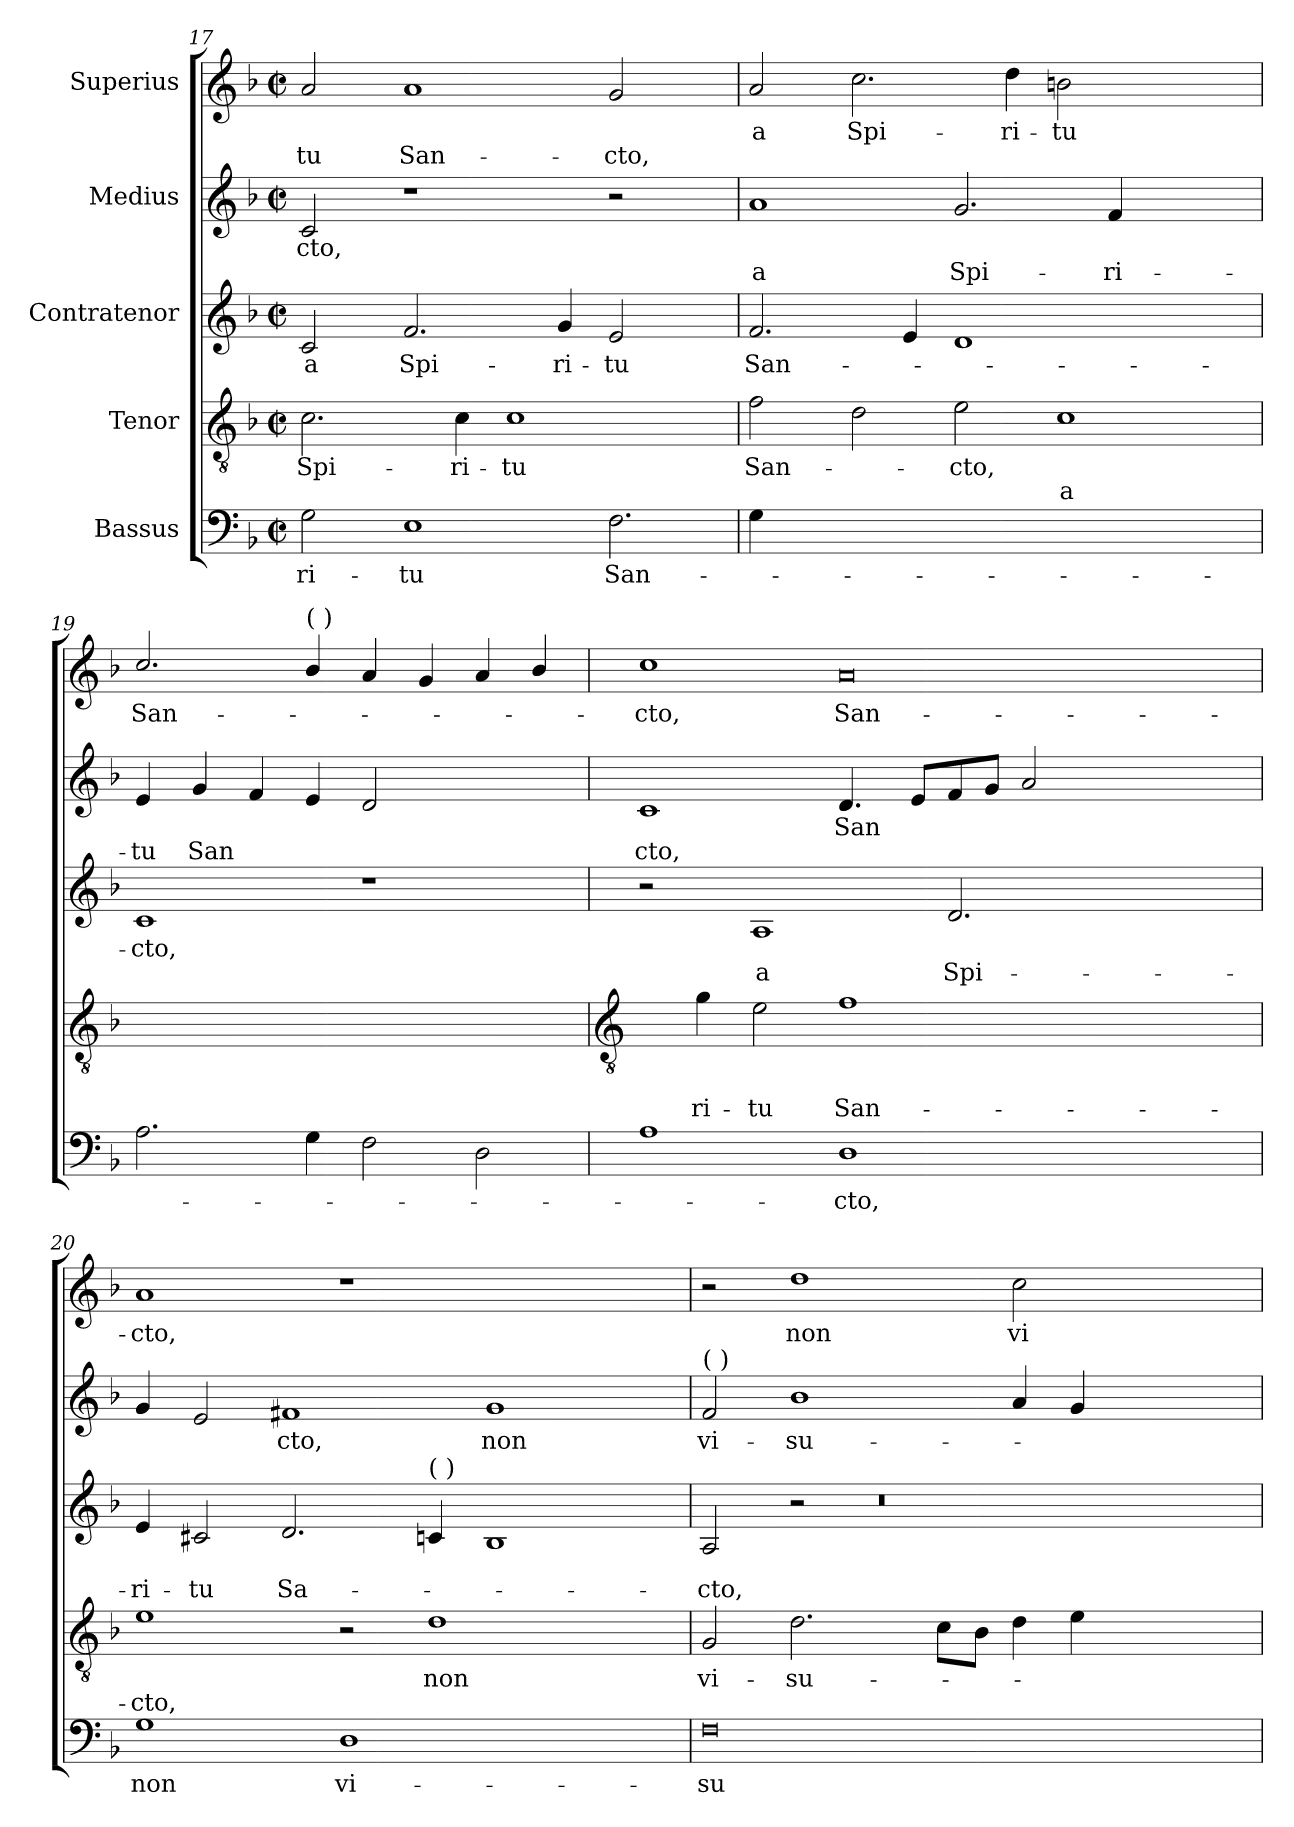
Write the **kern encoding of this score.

**kern	**text	**kern	**text	**text	**kern	**text	**text	**kern	**text	**text	**kern	**text	**text
*part5	*part5	*part4	*part4	*part4	*part3	*part3	*part3	*part2	*part2	*part2	*part1	*part1	*part1
*staff5	*staff5	*staff4	*staff4	*staff4	*staff3	*staff3	*staff3	*staff2	*staff2	*staff2	*staff1	*staff1	*staff1
*I"Bassus	*	*I"Tenor	*	*	*I"Contratenor	*	*	*I"Medius	*	*	*I"Superius	*	*
*clefF4	*	*clefGv2	*	*	*clefG2	*	*	*clefG2	*	*	*clefG2	*	*
*k[b-]	*	*k[b-]	*	*	*k[b-]	*	*	*k[b-]	*	*	*k[b-]	*	*
*F:	*	*F:	*	*	*F:	*	*	*F:	*	*	*F:	*	*
*M4/2	*	*M4/2	*	*	*M4/2	*	*	*M4/2	*	*	*M4/2	*	*
*met(c|)	*	*met(c|)	*	*	*met(c|)	*	*	*met(c|)	*	*	*met(c|)	*	*
=17	=17	=17	=17	=17	=17	=17	=17	=17	=17	=17	=17	=17	=17
!	!LO:LY:b	!	!LO:LY:b	!	!	!LO:LY:b	!	!	!LO:LY:b	!	!	!	!LO:LY:b
*	*	*	*	*	*	*	*	*	*	*	*^	*	*
2G	-ri-	2.c	Spi-	.	2c	a	.	2c	-cto,	.	2a	4ryy	.	-tu
.	.	.	.	.	.	.	.	.	.	.	.	0ryy	.	.
!	!LO:LY:b	!	!	!	!	!LO:LY:b	!	!	!	!	!	!	!	!LO:LY:b
1E	-tu	.	.	.	2.f	Spi-	.	1r	.	.	1a	.	.	San-
!	!	!	!LO:LY:b	!	!	!	!	!	!	!	!	!	!	!
.	.	4c	-ri-	.	.	.	.	.	.	.	.	.	.	.
!	!	!	!LO:LY:b	!	!	!	!	!	!	!	!	!	!	!
.	.	1c	-tu	.	.	.	.	.	.	.	.	.	.	.
!	!	!	!	!	!	!LO:LY:b	!	!	!	!	!	!	!	!
.	.	.	.	.	4g	-ri-	.	.	.	.	.	.	.	.
!	!LO:LY:b	!	!	!	!	!LO:LY:b	!	!	!	!	!	!	!	!LO:LY:b
2.F	San-	.	.	.	2e	-tu	.	2r	.	.	2g	.	.	-cto,
.	.	4ryy	.	.	4ryy	.	.	4ryy	.	.	4ryy	.	.	.
=18	=18	=18	=18	=18	=18	=18	=18	=18	=18	=18	=18	=18	=18	=18
!	!	!	!LO:LY:b	!	!	!LO:LY:b	!	!	!	!LO:LY:b	!	!	!LO:LY:b	!
4G	.	2f	San-	.	2.f	San-	.	1a	.	a	2a	2ryy	a	.
0ryy	.	.	.	.	.	.	.	.	.	.	.	.	.	.
!	!	!	!	!	!	!	!	!	!	!	!	!	!LO:LY:b	!
.	.	2d	.	.	.	.	.	.	.	.	2.cc	0ryy	Spi-	.
.	.	.	.	.	4e	.	.	.	.	.	.	.	.	.
!	!	!	!LO:LY:b	!	!	!	!	!	!	!LO:LY:b	!	!	!	!
.	.	2e	-cto,	.	1d	.	.	2.g	.	Spi-	.	.	.	.
!	!	!	!	!	!	!	!	!	!	!	!	!	!LO:LY:b	!
.	.	.	.	.	.	.	.	.	.	.	4dd	.	-ri-	.
!	!	!	!	!LO:LY:b	!	!	!	!	!	!	!	!	!LO:LY:b	!
.	.	1c	.	a	.	.	.	.	.	.	2bn	.	-tu	.
!	!	!	!	!	!	!	!	!	!	!LO:LY:b	!	!	!	!
.	.	.	.	.	.	.	.	4f	.	-ri-	.	.	.	.
.	.	.	.	.	2ryy	.	.	2ryy	.	.	2ryy	.	.	.
4ryy	.	.	.	.	.	.	.	.	.	.	.	.	.	.
!!LO:LB:g=z	!!
=19	=19	=19	=19	=19	=19	=19	=19	=19	=19	=19	=19	=19	=19	=19
!	!	!	!	!LO:LY:b	!	!LO:LY:b	!	!	!	!LO:LY:b	!	!	!LO:LY:b	!
2.A	.	[2fyy	.	Spi-	1c	-cto,	.	4e	.	-tu	2.cc	0ryy	San-	.
!	!	!	!	!	!	!	!	!	!	!LO:LY:b	!	!	!	!
.	.	.	.	.	.	.	.	4g	.	San	.	.	.	.
.	.	1.ryy	.	.	.	.	.	4f	.	.	.	.	.	.
!	!	!	!	!	!	!	!	!	!	!	!LO:TX:a:t=(  )	!	!	!
4G	.	.	.	.	.	.	.	4e	.	.	4b-	.	.	.
2F	.	.	.	.	1r	.	.	2d	.	.	4a	.	.	.
.	.	.	.	.	.	.	.	.	.	.	4g	.	.	.
2D	.	.	.	.	.	.	.	2ryy	.	.	4a	.	.	.
.	.	.	.	.	.	.	.	.	.	.	4b-	.	.	.
!!LO:LB:g=z	!!
=20	=20	=20	=20	=20	=20	=20	=20	=20	=20	=20	=20	=20	=20	=20
*	*	*clefGv2	*	*	*	*	*	*	*	*	*	*	*	*
!	!	!	!	!	!	!	!	!	!	!LO:LY:b	!	!	!LO:LY:b	!
1A	.	4fyy]	.	.	2r	.	.	1c	.	cto,	1cc	1ryy	-cto,	.
!	!	!	!	!LO:LY:b	!	!	!	!	!	!	!	!	!	!
.	.	4g	.	-ri-	.	.	.	.	.	.	.	.	.	.
!	!	!	!	!LO:LY:b	!	!	!LO:LY:b	!	!	!	!	!	!	!
.	.	2e	.	-tu	1A	.	a	.	.	.	.	.	.	.
!	!LO:LY:b	!	!	!LO:LY:b	!	!	!	!	!LO:LY:b	!	!	!	!LO:LY:b	!
1D	-cto,	1f	.	San-	.	.	.	4.d	San	.	0a	2ryy	San-	.
.	.	.	.	.	.	.	.	8eL	.	.	.	.	.	.
!	!	!	!	!	!	!	!LO:LY:b	!	!	!	!	!	!	!
.	.	.	.	.	2.d	.	Spi-	8f	.	.	.	4ryy	.	.
.	.	.	.	.	.	.	.	8gJ	.	.	.	.	.	.
.	.	.	.	.	.	.	.	2a	.	.	.	8ryy	.	.
.	.	.	.	.	.	.	.	.	.	.	.	8ryy	.	.
1ryy	.	1ryy	.	.	.	.	.	.	.	.	.	1ryy	.	.
.	.	.	.	.	2.ryy	.	.	2.ryy	.	.	.	.	.	.
=20	=20	=20	=20	=20	=20	=20	=20	=20	=20	=20	=20	=20	=20	=20
!	!LO:LY:b	!	!	!LO:LY:b	!	!	!LO:LY:b	!	!	!	!	!	!LO:LY:b	!
1G	non	1e	.	-cto,	4e	.	-ri-	4g	.	.	1a	2.ryy	-cto,	.
!	!	!	!	!	!	!	!LO:LY:b	!	!	!	!	!	!	!
.	.	.	.	.	2c#X	.	-tu	2e	.	.	.	.	.	.
!	!	!	!	!	!	!	!LO:LY:b	!	!LO:LY:b	!	!	!	!	!
.	.	.	.	.	2.d	.	Sa-	1f#X	cto,	.	.	0ryy	.	.
!	!LO:LY:b	!	!	!	!	!	!	!	!	!	!	!	!	!
1D	vi-	2r	.	.	.	.	.	.	.	.	1r	.	.	.
!	!	!	!	!	!LO:TX:a:t=(  )	!	!	!	!	!	!	!	!	!
!	!	!	!LO:LY:b	!	!	!	!	!	!	!	!	!	!	!
.	.	1d	non	.	4c	.	.	.	.	.	.	.	.	.
!	!	!	!	!	!	!	!	!	!LO:LY:b	!	!	!	!	!
.	.	.	.	.	1B-	.	.	1g	non	.	.	.	.	.
2.ryy	.	.	.	.	.	.	.	.	.	.	2.ryy	.	.	.
.	.	4ryy	.	.	.	.	.	.	.	.	.	.	.	.
=22	=22	=22	=22	=22	=22	=22	=22	=22	=22	=22	=22	=22	=22	=22
!	!	!	!	!	!	!	!	!LO:TX:a:t=(  )	!	!	!	!	!	!
!	!LO:LY:b	!	!LO:LY:b	!	!	!	!LO:LY:b	!	!LO:LY:b	!	!	!	!	!
0F	-su-	2G	vi-	.	2A	.	-cto,	2f	vi-	.	2r	1ryy	.	.
!	!	!	!LO:LY:b	!	!	!	!	!	!LO:LY:b	!	!	!	!LO:LY:b	!
.	.	2.d	-su-	.	2r	.	.	1b-	-su-	.	1dd	.	non	.
.	.	.	.	.	0r	.	.	.	.	.	.	0ryy	.	.
.	.	8cL	.	.	.	.	.	.	.	.	.	.	.	.
.	.	8B-J	.	.	.	.	.	.	.	.	.	.	.	.
!	!	!	!	!	!	!	!	!	!	!	!	!	!LO:LY:b	!
.	.	4d	.	.	.	.	.	4a	.	.	2cc	.	vi-	.
.	.	4e	.	.	.	.	.	4g	.	.	.	.	.	.
1ryy	.	1ryy	.	.	.	.	.	1ryy	.	.	1ryy	.	.	.
*	*	*	*	*	*	*	*	*	*	*	*v	*v	*	*
=	=	=	=	=	=	=	=	=	=	=	=	=	=
*-	*-	*-	*-	*-	*-	*-	*-	*-	*-	*-	*-	*-	*-
